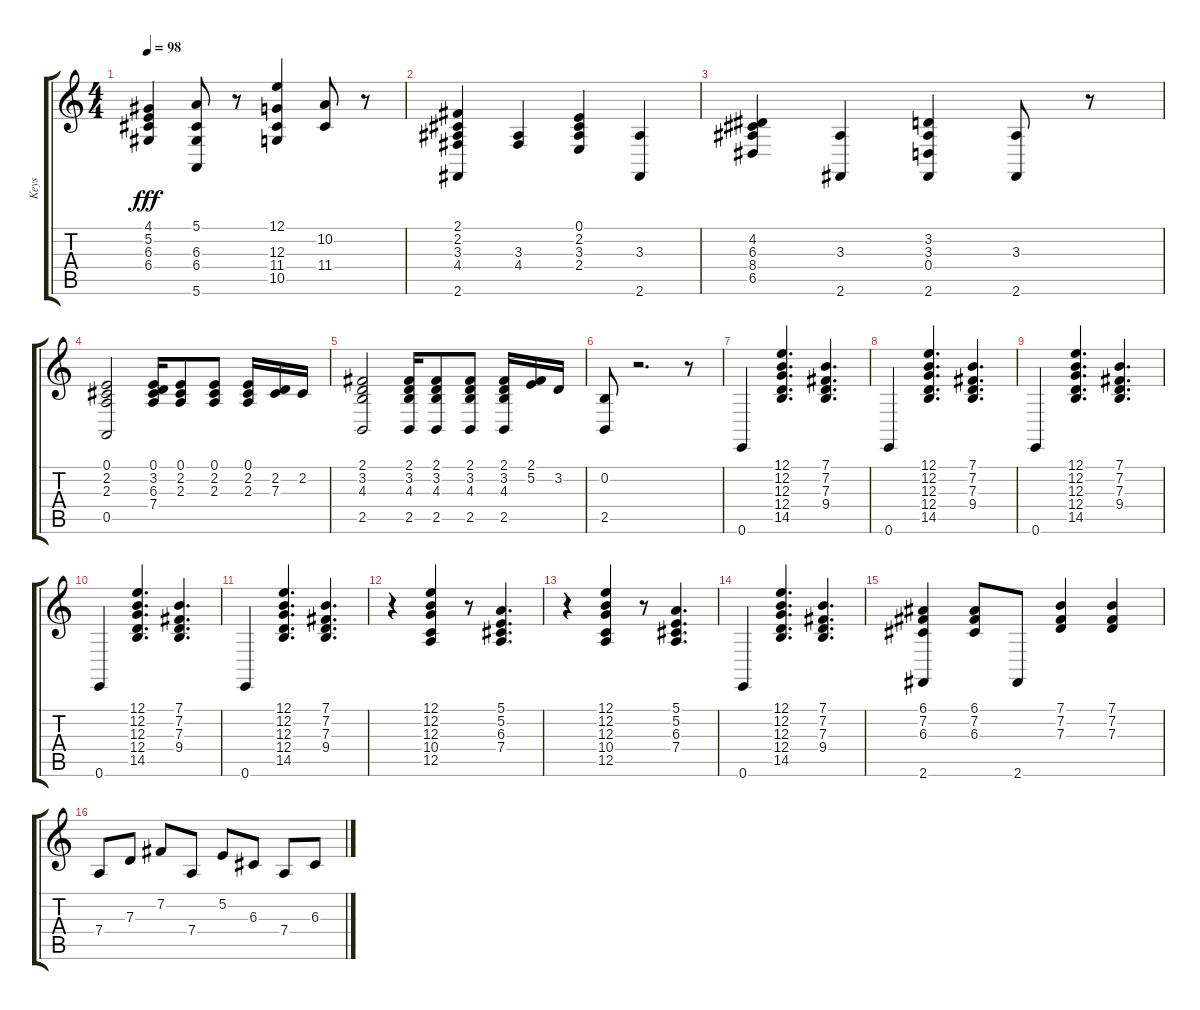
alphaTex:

\track ("Keys" "Keys") {instrument harpsichord}
\staff {score tabs}
\tuning (E4 B3 G3 D3 A2 E2) {hide}
\ts (4 4)
\tempo 98
\clef g2
\ks c
(4.1 5.2 6.3 6.4).4{dy fff} (5.1 6.3 6.4 5.6).8 r.8 (12.1 12.3 11.4 10.5).4 (10.2 11.4).8 r.8 |
(2.1 2.2 3.3 4.4 2.6).4 (3.3 4.4).4 (0.1 2.2 3.3 2.4).4 (3.3 2.6).4 |
(4.2 6.3 8.4 6.5).4 (3.3 2.6).4 (3.2 3.3 0.4 2.6).4 (3.3 2.6).8 r.8 |
(0.1 2.2 2.3 0.5).2 (0.1 3.2 6.3 7.4).16 (0.1 2.2 2.3).8 (0.1 2.2 2.3).8 (0.1 2.2 2.3).16 (2.2 7.3).16 2.2.16 |
(2.1 3.2 4.3 2.5).2 (2.1 3.2 4.3 2.5).16 (2.1 3.2 4.3 2.5).8 (2.1 3.2 4.3 2.5).8 (2.1 3.2 4.3 2.5).16 (2.1 5.2).16 3.2.16 |
(0.2 2.5).8 r.2{d} r.8 |
0.6.4 (12.1 12.2 12.3 12.4 14.5).4{d} (7.1 7.2 7.3 9.4).4{d} |
0.6.4 (12.1 12.2 12.3 12.4 14.5).4{d} (7.1 7.2 7.3 9.4).4{d} |
0.6.4 (12.1 12.2 12.3 12.4 14.5).4{d} (7.1 7.2 7.3 9.4).4{d} |
0.6.4 (12.1 12.2 12.3 12.4 14.5).4{d} (7.1 7.2 7.3 9.4).4{d} |
0.6.4 (12.1 12.2 12.3 12.4 14.5).4{d} (7.1 7.2 7.3 9.4).4{d} |
r.4 (12.1 12.2 12.3 10.4 12.5).4 r.8 (5.1 5.2 6.3 7.4).4{d} |
r.4 (12.1 12.2 12.3 10.4 12.5).4 r.8 (5.1 5.2 6.3 7.4).4{d} |
0.6.4 (12.1 12.2 12.3 12.4 14.5).4{d} (7.1 7.2 7.3 9.4).4{d} |
(6.1 7.2 6.3 2.6).4 (6.1 7.2 6.3).8 2.6.8 (7.1 7.2 7.3).4 (7.1 7.2 7.3).4 |
7.4.8 7.3.8 7.2.8 7.4.8 5.2.8 6.3.8 7.4.8 6.3.8
